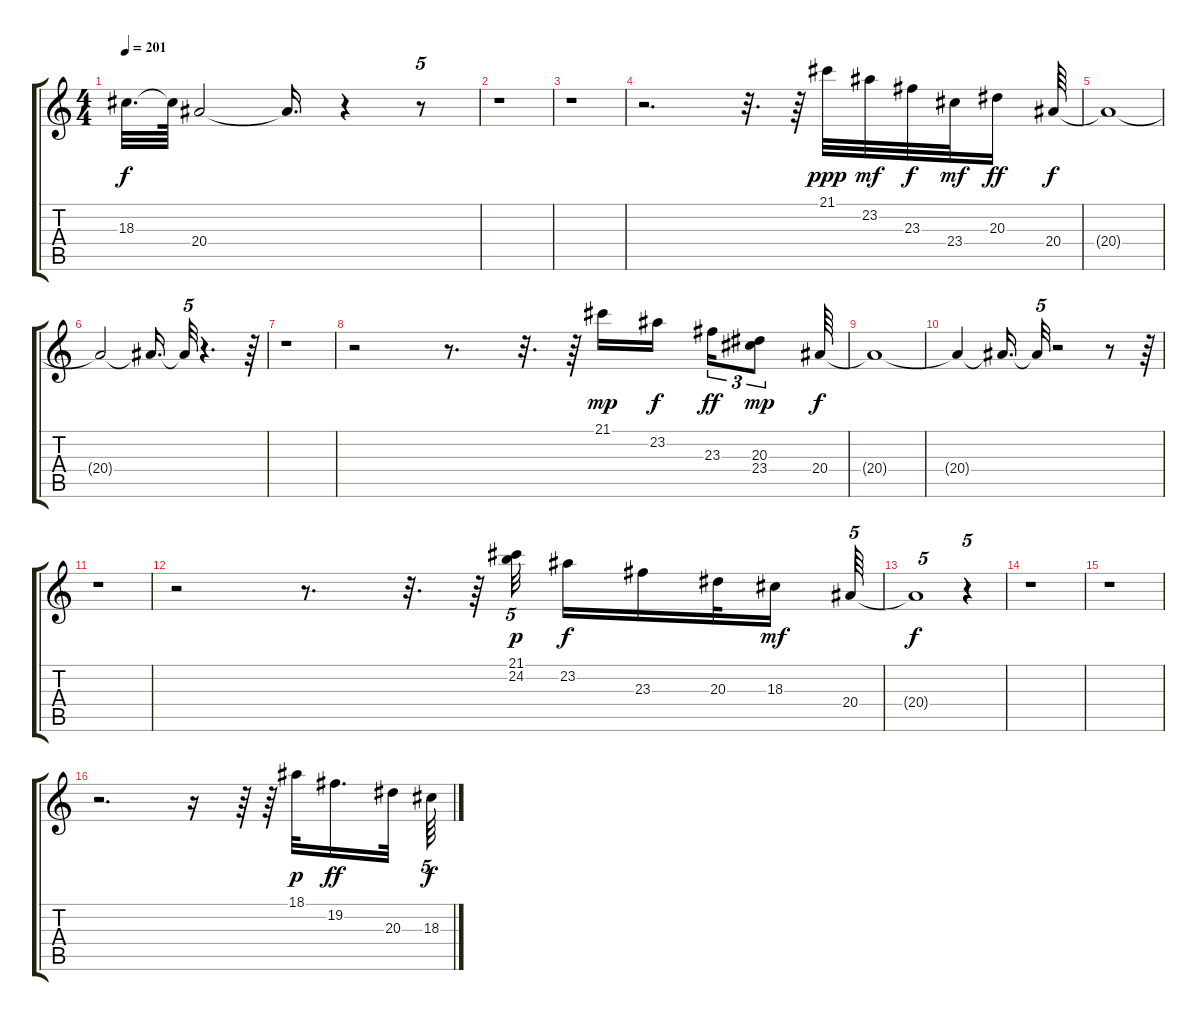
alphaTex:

\track "" {instrument celesta}
\staff {score tabs}
\tuning (E4 B3 G3 D3 A2 E2) {hide}
\ts (4 4)
\tempo 201
\clef g2
\ks c
18.3{t}.32{d dy f} 18.3{t}.64 20.4.2 20.4{t}.16{d} r.4 r.8{tu (5 4)} |
r.1 |
r.1 |
r.2{d} r.32{d} r.64 21.1.32{dy ppp} 23.2.32{dy mf} 23.3.32{dy f} 23.4.32{dy mf} 20.3.16{dy ff} 20.4.64{dy f} |
20.4{t}.1 |
20.4{t}.2 20.4{t}.16{d} 20.4{t}.32{tu (5 4)} r.4{d} r.64 |
r.1 |
r.2 r.8{d} r.32{d} r.64 21.1.16{dy mp} 23.2.16{dy f} 23.3.16{tu (3 2) dy ff} (20.3 23.4).8{tu (3 2) dy mp} 20.4.64{dy f} |
20.4{t}.1 |
20.4{t}.4 20.4{t}.16{d} 20.4{t}.32{tu (5 4)} r.2 r.8 r.64 |
r.1 |
r.2 r.8{d} r.32{d} r.64 (21.1 24.2).32{tu (5 4) dy p} 23.2.16{dy f} 23.3.16 20.3.32 18.3.16{dy mf} 20.4.64{tu (5 4)} |
20.4{t}.1{tu (5 4) dy f} r.4{tu (5 4)} |
r.1 |
r.1 |
r.2{d} r.16 r.64 r.64 18.1.32{dy p} 19.2.16{d dy ff} 20.3.32 18.3.64{tu (5 4) dy f}
